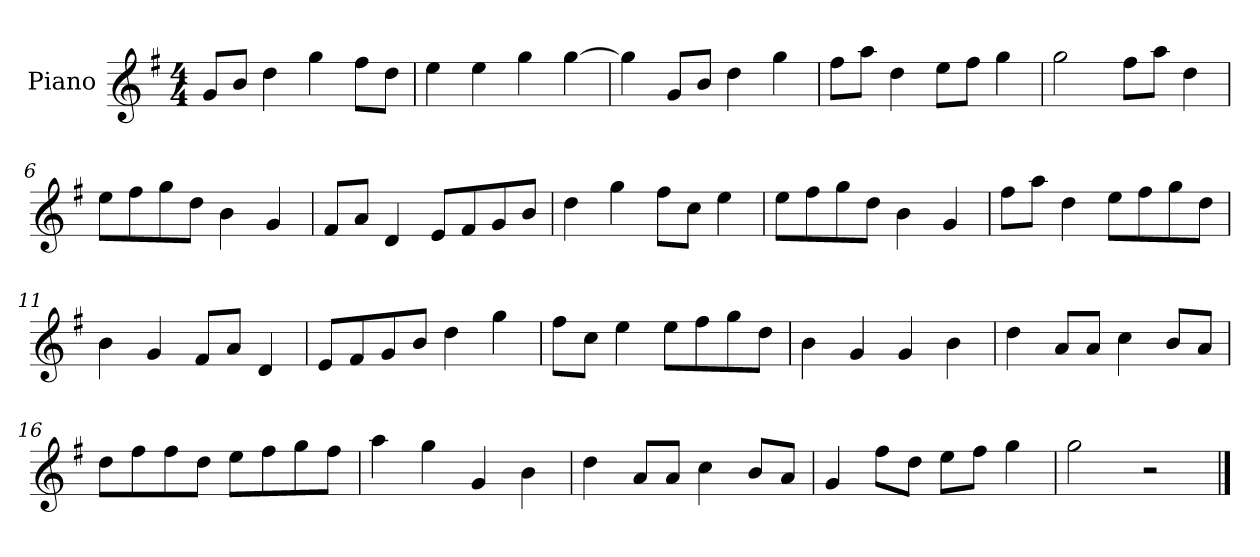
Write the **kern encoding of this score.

**kern
*part1
*staff1
*I"Piano
*I'P-no
*clefG2
*k[f#]
*M4/4
*MM90
=1
8g/L
8b/J
4dd\
4gg\
8ff#\L
8dd\J
=2
4ee\
4ee\
4gg\
[4gg\
=3
4gg\]
8g/L
8b/J
4dd\
4gg\
=4
8ff#\L
8aa\J
4dd\
8ee\L
8ff#\J
4gg\
=5
2gg\
8ff#\L
8aa\J
4dd\
=6
8ee\L
8ff#\
8gg\
8dd\J
4b\
4g/
!!LO:LB:g=z
=7
8f#/L
8a/J
4d/
8e/L
8f#/
8g/
8b/J
=8
4dd\
4gg\
8ff#\L
8cc\J
4ee\
=9
8ee\L
8ff#\
8gg\
8dd\J
4b\
4g/
=10
8ff#\L
8aa\J
4dd\
8ee\L
8ff#\
8gg\
8dd\J
=11
4b\
4g/
8f#/L
8a/J
4d/
=12
8e/L
8f#/
8g/
8b/J
4dd\
4gg\
!!LO:LB:g=z
=13
8ff#\L
8cc\J
4ee\
8ee\L
8ff#\
8gg\
8dd\J
=14
4b\
4g/
4g/
4b\
=15
4dd\
8a/L
8a/J
4cc\
8b/L
8a/J
=16
8dd\L
8ff#\
8ff#\
8dd\J
8ee\L
8ff#\
8gg\
8ff#\J
=17
4aa\
4gg\
4g/
4b\
=18
4dd\
8a/L
8a/J
4cc\
8b/L
8a/J
=19
4g/
8ff#\L
8dd\J
8ee\L
8ff#\J
4gg\
!!LO:LB:g=z
=20
2gg\
2r
==
*-
